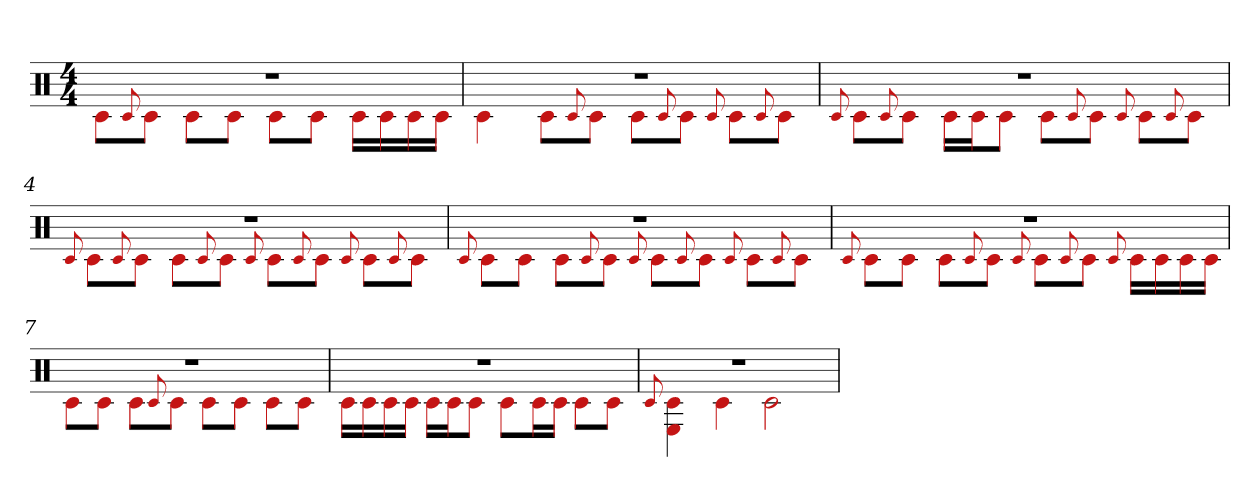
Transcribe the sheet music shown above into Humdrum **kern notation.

**kern
*part1
*staff1
*clefX
*k[]
*M4/4
=1
*^
1r	8c#L
.	8qqc#
.	8c#J
.	8c#L
.	8c#J
.	8c#L
.	8c#J
.	16c#LL
.	16c#
.	16c#
.	16c#JJ
=2	=2
1r	4c#
.	8c#L
.	8qqc#
.	8c#J
.	8c#L
.	8qqc#
.	8c#J
.	8qqc#
.	8c#L
.	8qqc#
.	8c#J
=3	=3
.	8qqc#
1r	8c#L
.	8qqc#
.	8c#J
.	16c#LL
.	16c#J
.	8c#J
.	8c#L
.	8qqc#
.	8c#J
.	8qqc#
.	8c#L
.	8qqc#
.	8c#J
=4	=4
.	8qqc#
1r	8c#L
.	8qqc#
.	8c#J
.	8c#L
.	8qqc#
.	8c#J
.	8qqc#
.	8c#L
.	8qqc#
.	8c#J
.	8qqc#
.	8c#L
.	8qqc#
.	8c#J
=5	=5
.	8qqc#
1r	8c#L
.	8c#J
.	8c#L
.	8qqc#
.	8c#J
.	8qqc#
.	8c#L
.	8qqc#
.	8c#J
.	8qqc#
.	8c#L
.	8qqc#
.	8c#J
=6	=6
.	8qqc#
1r	8c#L
.	8c#J
.	8c#L
.	8qqc#
.	8c#J
.	8qqc#
.	8c#L
.	8qqc#
.	8c#J
.	8qqc#
.	16c#LL
.	16c#
.	16c#
.	16c#JJ
=7	=7
1r	8c#L
.	8c#J
.	8c#L
.	8qqc#
.	8c#J
.	8c#L
.	8c#J
.	8c#L
.	8c#J
=8	=8
1r	16c#LL
.	16c#
.	16c#
.	16c#JJ
.	16c#LL
.	16c#J
.	8c#J
.	8c#L
.	16c#L
.	16c#JJ
.	8c#L
.	8c#J
=9	=9
.	8qqc#
1r	4E 4c#
.	4c#
.	2c#
*v	*v
=
*-
